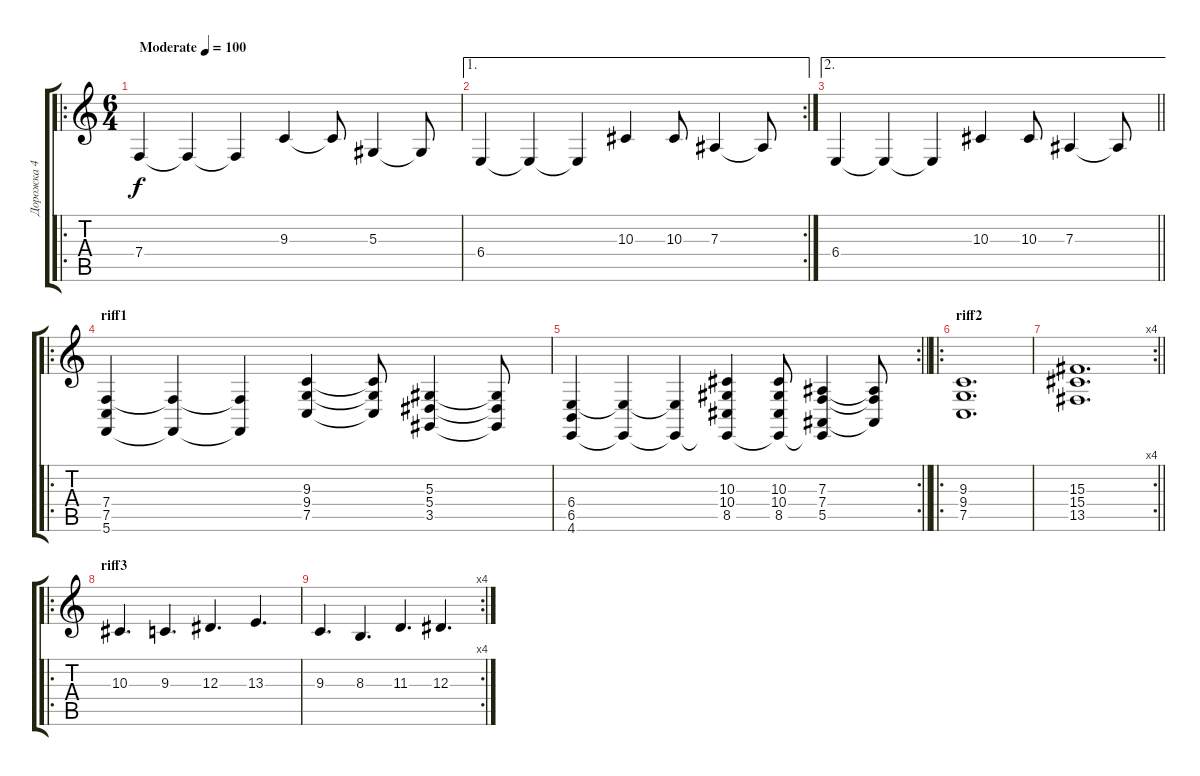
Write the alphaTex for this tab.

\track ("Дорожка 4" "Дорожка 4") {instrument stringensemble1}
\staff {score tabs}
\tuning (C4 G3 Eb3 Bb2 F2 C2) {hide}
\ro
\ts (6 4)
\tempo (100 "Moderate")
\clef g2
\ks c
7.4.4{dy f instrument stringensemble1} 7.4{t}.4 7.4{t}.4 9.3.4 9.3{t}.8 5.3.4 5.3{t}.8 |
\ae 1
\rc 2
6.4.4 6.4{t}.4 6.4{t}.4 10.3.4 10.3.8 7.3.4 7.3{t}.8 |
\ae 2
\barLineRight lightlight
6.4.4 6.4{t}.4 6.4{t}.4 10.3.4 10.3.8 7.3.4 7.3{t}.8 |
\ro
\section ("" "riff1")
(7.4 7.5 5.6).4 (7.4{t} 5.6{t}).4 (7.4{t} 5.6{t}).4 (9.3 9.4 7.5).4 (9.3{t} 9.4{t} 7.5{t}).8 (5.3 5.4 3.5).4 (5.3{t} 5.4{t} 3.5{t}).8 |
\rc 2
\barLineRight lightlight
(6.4 6.5 4.6).4 (6.4{t} 4.6{t}).4 (6.4{t} 4.6{t}).4 (10.3 10.4 8.5 4.6{t}).4 (10.3 10.4 8.5 4.6{t}).8 (7.3 7.4 5.5 4.6{t}).4 (7.3{t} 7.4{t} 5.5{t}).8 |
\ro
\section ("" "riff2")
(9.3 9.4 7.5).1{d} |
\rc 4
\barLineRight lightlight
(15.3 15.4 13.5).1{d} |
\ro
\section ("" "riff3")
10.3.4{d} 9.3.4{d} 12.3.4{d} 13.3.4{d} |
\rc 4
9.3.4{d} 8.3.4{d} 11.3.4{d} 12.3.4{d}
